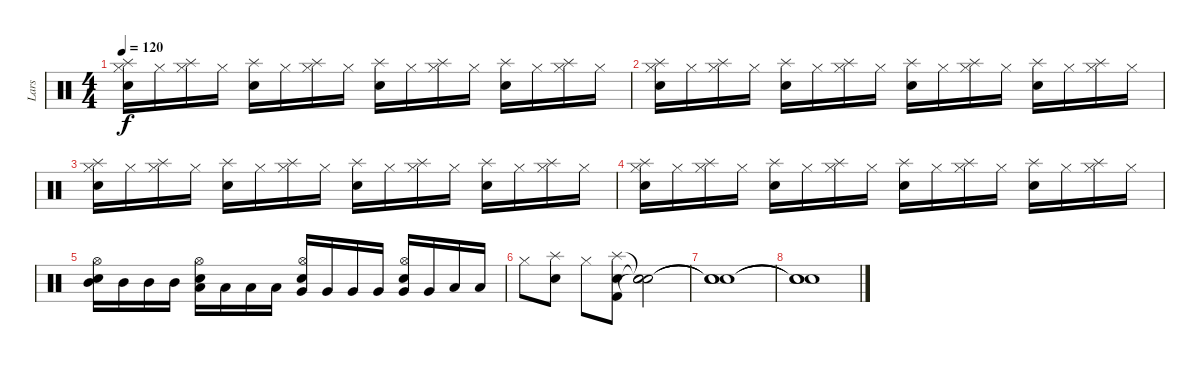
\track ("Lars" "Lars") {instrument percussion}
\staff {score}
\articulation defaults
\ts (4 4)
\tempo 120
\clef neutral
\ks c
("Hi-Hat (closed)" "Snare (hit) 2" "Splash (hit)").16{dy f} "Hi-Hat (closed)".16 ("Hi-Hat (closed)" "Splash (hit)").16 "Hi-Hat (closed)".16 ("Splash (hit)" "Snare (hit) 2").16 "Hi-Hat (closed)".16 ("Hi-Hat (closed)" "Splash (hit)").16 "Hi-Hat (closed)".16 ("Splash (hit)" "Snare (hit) 2").16 "Hi-Hat (closed)".16 ("Hi-Hat (closed)" "Splash (hit)").16 "Hi-Hat (closed)".16 ("Splash (hit)" "Snare (hit) 2").16 "Hi-Hat (closed)".16 ("Hi-Hat (closed)" "Splash (hit)").16 "Hi-Hat (closed)".16 |
("Hi-Hat (closed)" "Snare (hit) 2" "Splash (hit)").16 "Hi-Hat (closed)".16 ("Hi-Hat (closed)" "Splash (hit)").16 "Hi-Hat (closed)".16 ("Splash (hit)" "Snare (hit) 2").16 "Hi-Hat (closed)".16 ("Hi-Hat (closed)" "Splash (hit)").16 "Hi-Hat (closed)".16 ("Splash (hit)" "Snare (hit) 2").16 "Hi-Hat (closed)".16 ("Hi-Hat (closed)" "Splash (hit)").16 "Hi-Hat (closed)".16 ("Splash (hit)" "Snare (hit) 2").16 "Hi-Hat (closed)".16 ("Hi-Hat (closed)" "Splash (hit)").16 "Hi-Hat (closed)".16 |
("Hi-Hat (closed)" "Snare (hit) 2" "Splash (hit)").16 "Hi-Hat (closed)".16 ("Hi-Hat (closed)" "Splash (hit)").16 "Hi-Hat (closed)".16 ("Splash (hit)" "Snare (hit) 2").16 "Hi-Hat (closed)".16 ("Hi-Hat (closed)" "Splash (hit)").16 "Hi-Hat (closed)".16 ("Splash (hit)" "Snare (hit) 2").16 "Hi-Hat (closed)".16 ("Hi-Hat (closed)" "Splash (hit)").16 "Hi-Hat (closed)".16 ("Splash (hit)" "Snare (hit) 2").16 "Hi-Hat (closed)".16 ("Hi-Hat (closed)" "Splash (hit)").16 "Hi-Hat (closed)".16 |
("Hi-Hat (closed)" "Snare (hit) 2" "Splash (hit)").16 "Hi-Hat (closed)".16 ("Hi-Hat (closed)" "Splash (hit)").16 "Hi-Hat (closed)".16 ("Splash (hit)" "Snare (hit) 2").16 "Hi-Hat (closed)".16 ("Hi-Hat (closed)" "Splash (hit)").16 "Hi-Hat (closed)".16 ("Splash (hit)" "Snare (hit) 2").16 "Hi-Hat (closed)".16 ("Hi-Hat (closed)" "Splash (hit)").16 "Hi-Hat (closed)".16 ("Splash (hit)" "Snare (hit) 2").16 "Hi-Hat (closed)".16 ("Hi-Hat (closed)" "Splash (hit)").16 "Hi-Hat (closed)".16 |
("Mid Tom (hit)" "Hi-Hat (open)" "Snare (hit) 2").16 "Mid Tom (hit)".16 "Mid Tom (hit)".16 "Mid Tom (hit)".16 ("Hi-Hat (open)" "Low Tom (hit)" "Snare (hit) 2").16 "Low Tom (hit)".16 "Low Tom (hit)".16 "Low Tom (hit)".16 ("Hi-Hat (open)" "Very Low Tom (hit)" "Snare (hit) 2").16 "Very Low Tom (hit)".16 "Very Low Tom (hit)".16 "Very Low Tom (hit)".16 ("Hi-Hat (open)" "Very Low Tom (hit)" "Snare (hit) 2").16 "Very Low Tom (hit)".16 "Low Floor Tom (hit)".16 "Low Floor Tom (hit)".16 |
"Hi-Hat (closed)".8 ("Snare (hit) 2" "Splash (hit)").8 "Hi-Hat (closed)".8 ("Snare (hit) 2" "Kick (hit) 2" "Splash (hit)").8 ("Snare (hit)"{t} "Snare (hit)"{t} "Snare (hit)"{t}).2 |
("Snare (hit)"{t} "Snare (hit)"{t} "Snare (hit)"{t}).1 |
("Snare (hit)"{t} "Snare (hit)"{t} "Snare (hit)"{t}).1
